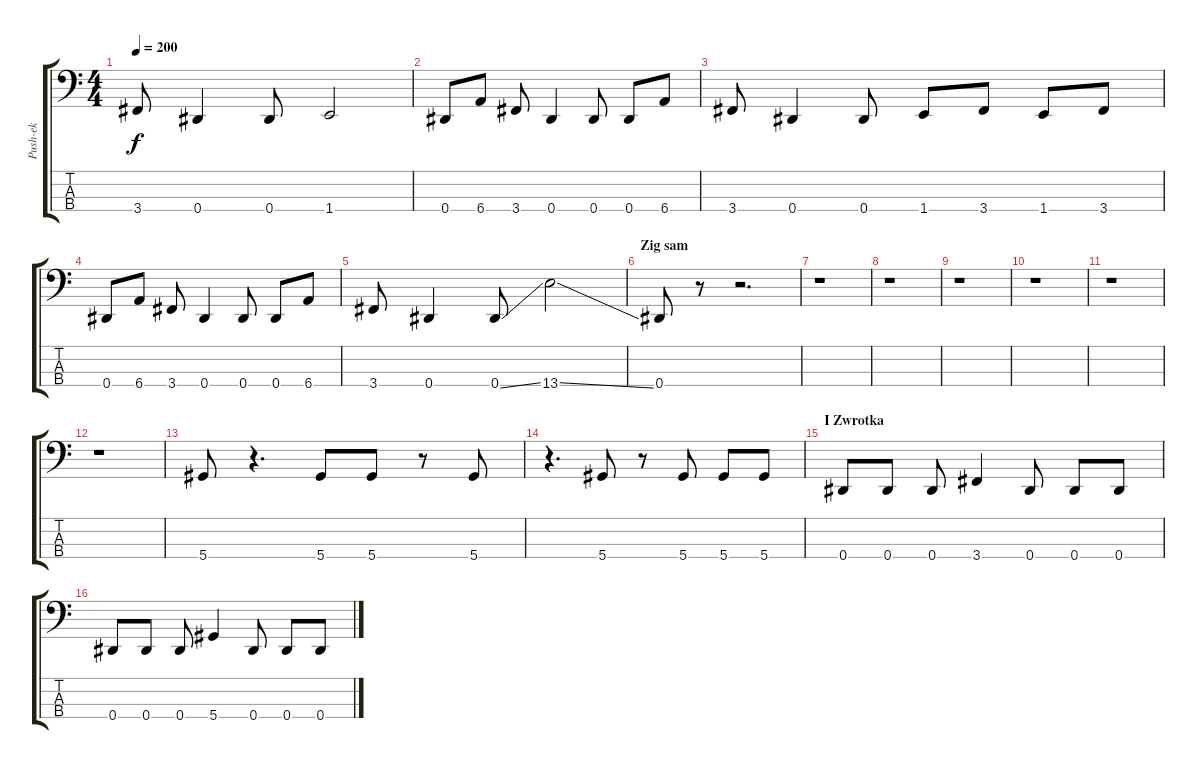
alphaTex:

\track ("Push-ek" "Push-ek") {instrument electricbasspick}
\staff {score tabs}
\tuning (Gb2 Db2 Ab1 Eb1) {hide}
\ts (4 4)
\tempo 200
\clef f4
\ks c
3.4.8{dy f} 0.4.4 0.4.8 1.4.2 |
0.4.8 6.4.8 3.4.8 0.4.4 0.4.8 0.4.8 6.4.8 |
3.4.8 0.4.4 0.4.8 1.4.8 3.4.8 1.4.8 3.4.8 |
0.4.8 6.4.8 3.4.8 0.4.4 0.4.8 0.4.8 6.4.8 |
3.4.8 0.4.4 0.4{ss}.8 13.4{ss}.2 |
\section ("" "Zig sam")
0.4.8 r.8 r.2{d} |
r.1 |
r.1 |
r.1 |
r.1 |
r.1 |
r.1 |
5.4.8 r.4{d} 5.4.8 5.4.8 r.8 5.4.8 |
r.4{d} 5.4.8 r.8 5.4.8 5.4.8 5.4.8 |
\section ("" "I Zwrotka")
0.4.8 0.4.8 0.4.8 3.4.4 0.4.8 0.4.8 0.4.8 |
0.4.8 0.4.8 0.4.8 5.4.4 0.4.8 0.4.8 0.4.8
